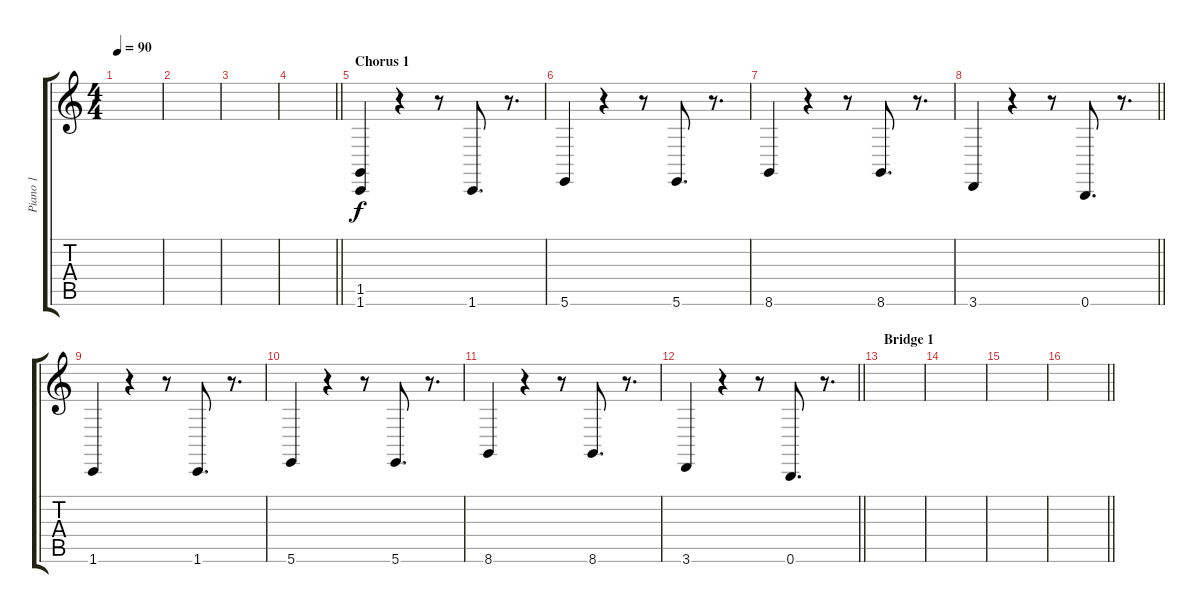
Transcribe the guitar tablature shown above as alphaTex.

\track ("Piano 1" "Piano 1") {instrument electricgrandpiano}
\staff {score tabs}
\tuning (Db4 Ab3 E3 B2 Gb2 B1) {hide}
\ts (4 4)
\tempo 90
\clef g2
\ks c
|
|
|
\barLineRight lightlight
|
\section ("" "Chorus 1")
(1.5 1.6).4{volume 16} r.4 r.8 1.6.8{d} r.8{d} |
5.6.4 r.4 r.8 5.6.8{d} r.8{d} |
8.6.4 r.4 r.8 8.6.8{d} r.8{d} |
\barLineRight lightlight
3.6.4 r.4 r.8 0.6.8{d} r.8{d} |
1.6.4{volume 16} r.4 r.8 1.6.8{d} r.8{d} |
5.6.4 r.4 r.8 5.6.8{d} r.8{d} |
8.6.4 r.4 r.8 8.6.8{d} r.8{d} |
\barLineRight lightlight
3.6.4 r.4 r.8 0.6.8{d} r.8{d} |
\section ("" "Bridge 1")
|
|
|
\barLineRight lightlight
